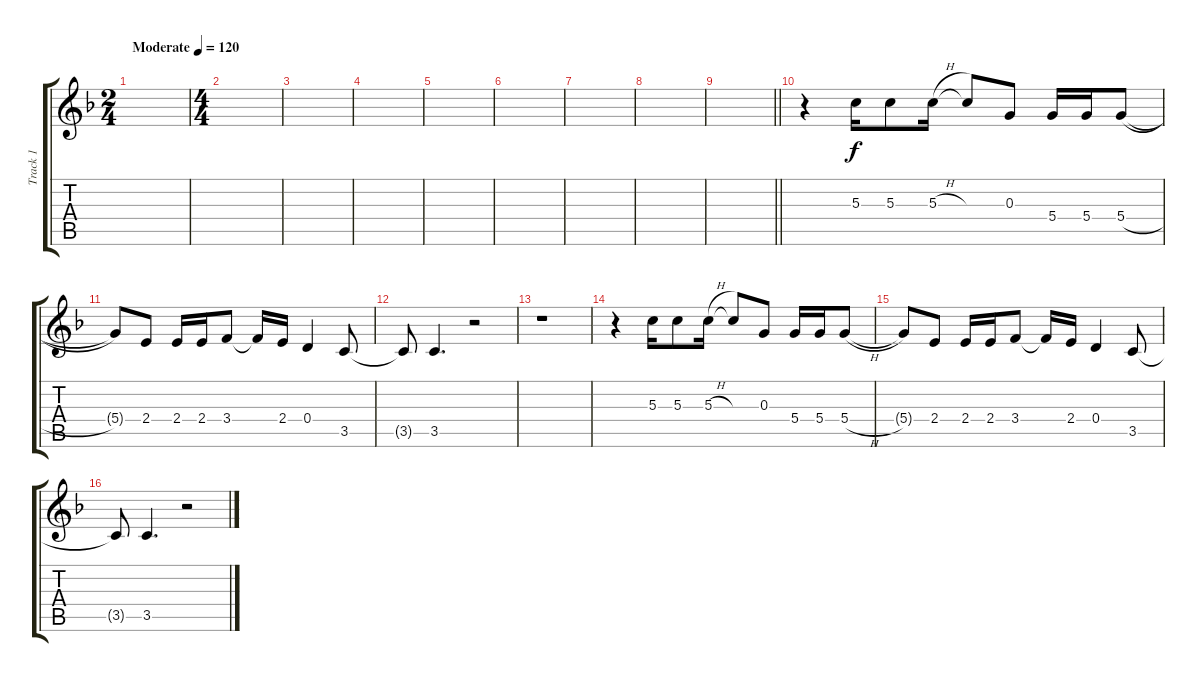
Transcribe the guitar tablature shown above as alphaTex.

\track ("Track 1" "Track 1") {instrument electricguitarjazz}
\staff {score tabs}
\tuning (E4 B3 G3 D3 A2 E2) {hide}
\ts (2 4)
\tempo (120 "Moderate")
\clef g2
\ks f
|
\ts (4 4)
|
|
|
|
|
|
|
\barLineRight lightlight
|
r.4 5.3.16 5.3.8 5.3{h}.16 5.3{t}.8 0.3.8 5.4.16 5.4.16 5.4{h}.8 |
5.4{t}.8 2.4.8 2.4.16 2.4.16 3.4.8 3.4{t}.16 2.4.16 0.4.4 3.5.8 |
3.5{t}.8 3.5.4{d} r.2 |
r.1 |
r.4 5.3.16 5.3.8 5.3{h}.16 5.3{t}.8 0.3.8 5.4.16 5.4.16 5.4{h}.8 |
5.4{t}.8 2.4.8 2.4.16 2.4.16 3.4.8 3.4{t}.16 2.4.16 0.4.4 3.5.8 |
3.5{t}.8 3.5.4{d} r.2
